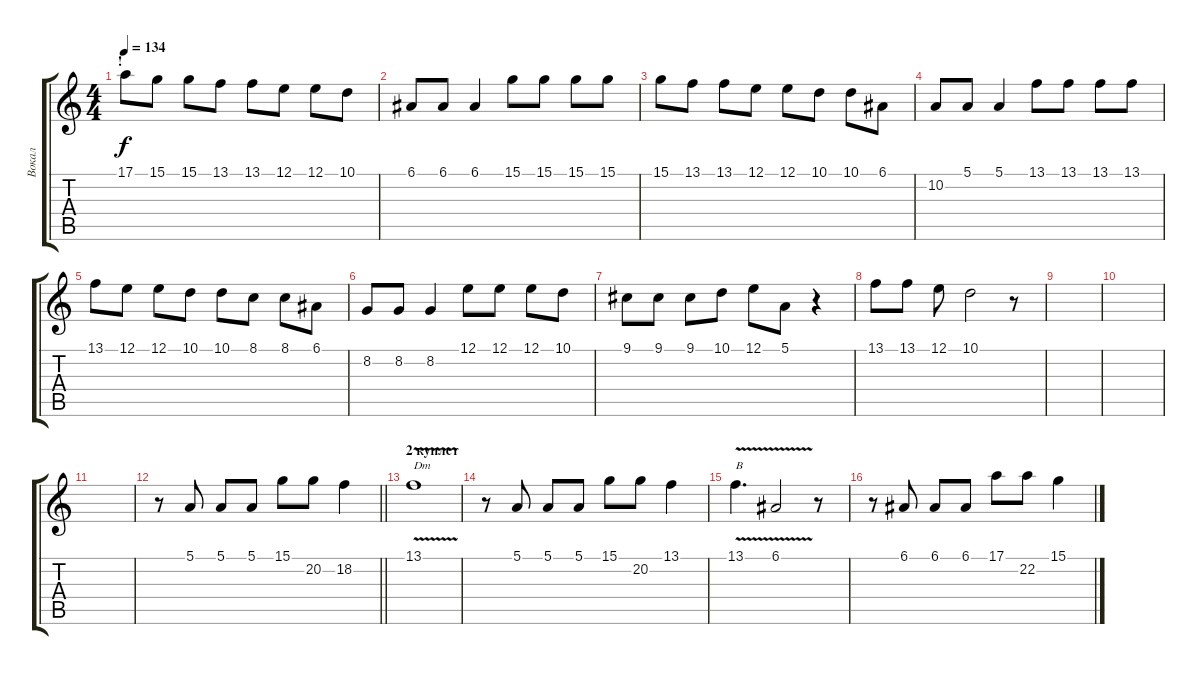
\track ("Вокал" "Вокал") {instrument voiceoohs}
\staff {score tabs}
\tuning (E4 B3 G3 D3 A2 E2) {hide}
\ts (4 4)
\section ("" "!")
\tempo 134
\clef g2
\ks c
17.1.8{dy f} 15.1.8 15.1.8 13.1.8 13.1.8 12.1.8 12.1.8 10.1.8 |
6.1.8 6.1.8 6.1.4 15.1.8 15.1.8 15.1.8 15.1.8 |
15.1.8 13.1.8 13.1.8 12.1.8 12.1.8 10.1.8 10.1.8 6.1.8 |
10.2.8 5.1.8 5.1.4 13.1.8 13.1.8 13.1.8 13.1.8 |
13.1.8 12.1.8 12.1.8 10.1.8 10.1.8 8.1.8 8.1.8 6.1.8 |
8.2.8 8.2.8 8.2.4 12.1.8 12.1.8 12.1.8 10.1.8 |
9.1.8 9.1.8 9.1.8 10.1.8 12.1.8 5.1.8 r.4 |
13.1.8 13.1.8 12.1.8 10.1.2 r.8 |
|
|
|
\barLineRight lightlight
r.8 5.1.8 5.1.8 5.1.8 15.1.8 20.2.8 18.2.4 |
\section ("" "2 куплет")
13.1{v}.1{txt "Dm"} |
r.8 5.1.8 5.1.8 5.1.8 15.1.8 20.2.8 13.1.4 |
13.1{v}.4{d txt "B"} 6.1{v}.2 r.8 |
r.8 6.1.8 6.1.8 6.1.8 17.1.8 22.2.8 15.1.4
